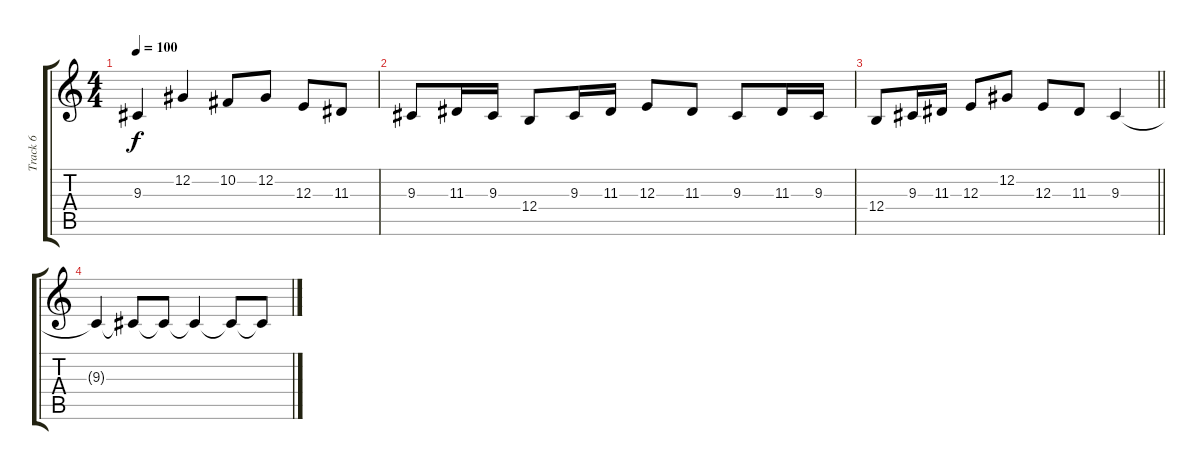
\track ("Track 6" "Track 6") {instrument flute}
\staff {score tabs}
\tuning (Db4 Ab3 E3 B2 Gb2 B1) {hide}
\ts (4 4)
\tempo 100
\clef g2
\ks c
9.3.4{dy f} 12.2.4 10.2.8 12.2.8 12.3.8 11.3.8 |
9.3.8 11.3.16 9.3.16 12.4.8 9.3.16 11.3.16 12.3.8 11.3.8 9.3.8 11.3.16 9.3.16 |
\barLineRight lightlight
12.4.8 9.3.16 11.3.16 12.3.8 12.2.8 12.3.8 11.3.8 9.3.4 |
9.3{t}.4 9.3{t}.8 9.3{t}.8 9.3{t}.4 9.3{t}.8 9.3{t}.8
